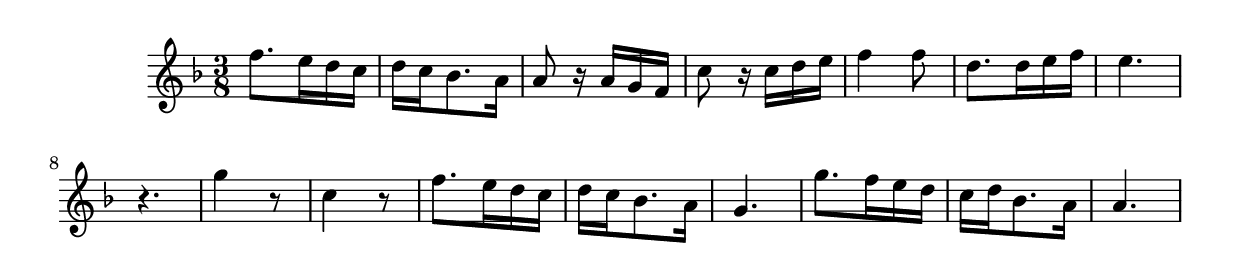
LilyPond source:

\version "2.19.49"
%{\header {
  title = "aria `Hush ye pretty warbling quire' from Acis and Galatea"
  composer = "G.F. Handel"
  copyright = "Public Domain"
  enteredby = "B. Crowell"
}%}
\score{{\key f \major
\time 3/8
%{\tempo 8=150
%}\relative f'' {
  f8. e16 d c | d16 c bes8. a16 | a8 r16 a g f | c'8 r16 c d e | f4 f8 | d8. d16 e f | e4. | r4. |
  g4 r8 | c,4 r8 | f8. e16 d c | d16 c bes8. a16  | g4. | g'8. f16 e d | c d bes8. a16 | a4.
}
}}